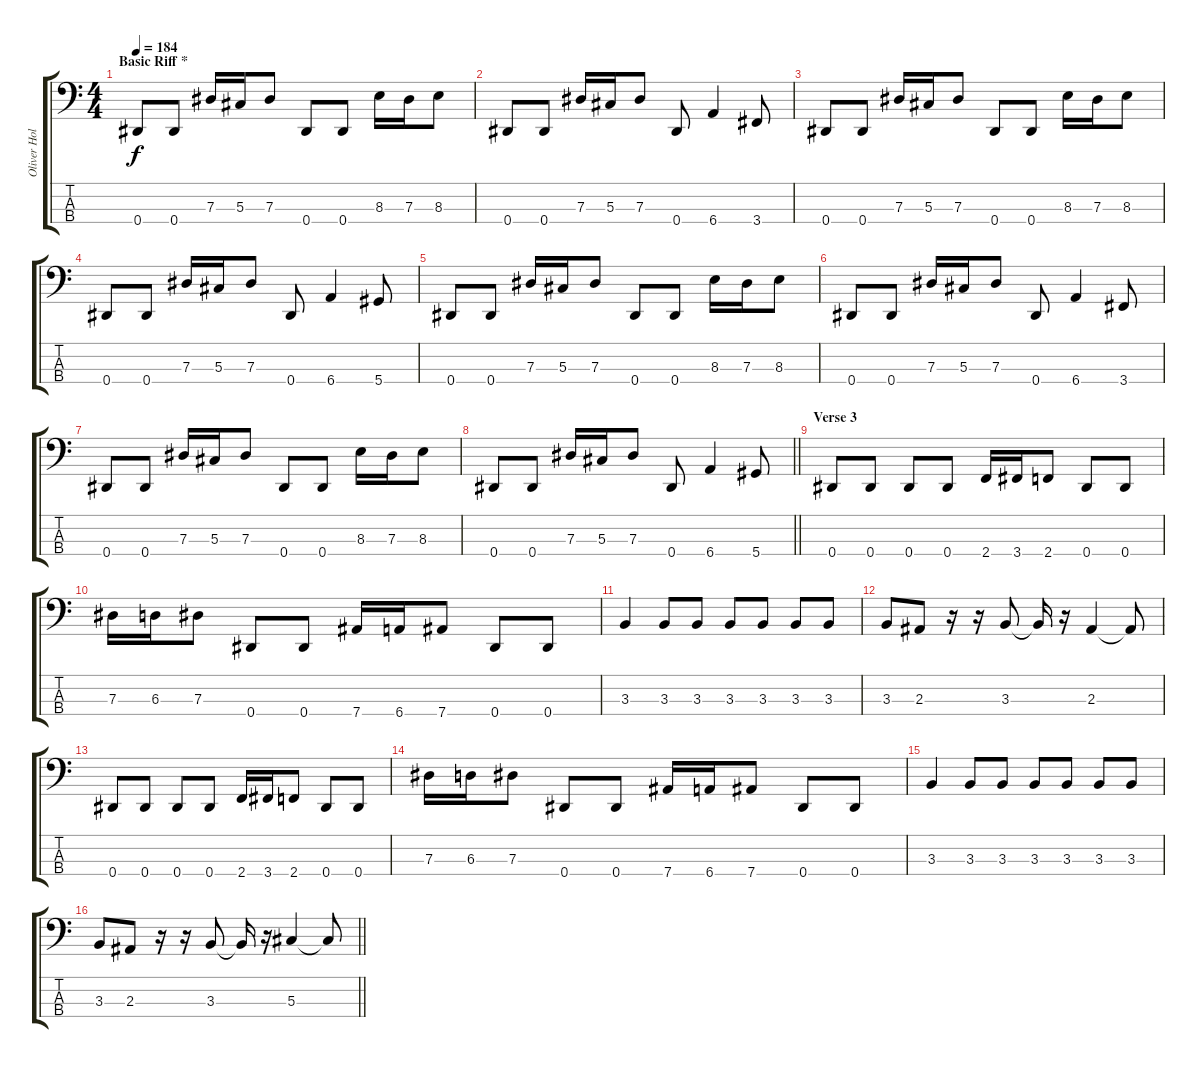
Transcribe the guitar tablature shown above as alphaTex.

\track ("Oliver Holzwarth" "Oliver Hol") {instrument electricbasspick}
\staff {score tabs}
\tuning (Gb2 Db2 Ab1 Eb1) {hide}
\ts (4 4)
\section ("" "Basic Riff *")
\tempo 184
\clef f4
\ks c
0.4.8{dy f} 0.4.8 7.3.16 5.3.16 7.3.8 0.4.8 0.4.8 8.3.16 7.3.16 8.3.8 |
0.4.8 0.4.8 7.3.16 5.3.16 7.3.8 0.4.8 6.4.4 3.4.8 |
0.4.8 0.4.8 7.3.16 5.3.16 7.3.8 0.4.8 0.4.8 8.3.16 7.3.16 8.3.8 |
0.4.8 0.4.8 7.3.16 5.3.16 7.3.8 0.4.8 6.4.4 5.4.8 |
0.4.8 0.4.8 7.3.16 5.3.16 7.3.8 0.4.8 0.4.8 8.3.16 7.3.16 8.3.8 |
0.4.8 0.4.8 7.3.16 5.3.16 7.3.8 0.4.8 6.4.4 3.4.8 |
0.4.8 0.4.8 7.3.16 5.3.16 7.3.8 0.4.8 0.4.8 8.3.16 7.3.16 8.3.8 |
\barLineRight lightlight
0.4.8 0.4.8 7.3.16 5.3.16 7.3.8 0.4.8 6.4.4 5.4.8 |
\section ("" "Verse 3")
0.4.8 0.4.8 0.4.8 0.4.8 2.4.16 3.4.16 2.4.8 0.4.8 0.4.8 |
7.3.16 6.3.16 7.3.8 0.4.8 0.4.8 7.4.16 6.4.16 7.4.8 0.4.8 0.4.8 |
3.3.4 3.3.8 3.3.8 3.3.8 3.3.8 3.3.8 3.3.8 |
3.3.8 2.3.8 r.16 r.16 3.3.8 3.3{t}.16 r.16 2.3.4 2.3{t}.8 |
0.4.8 0.4.8 0.4.8 0.4.8 2.4.16 3.4.16 2.4.8 0.4.8 0.4.8 |
7.3.16 6.3.16 7.3.8 0.4.8 0.4.8 7.4.16 6.4.16 7.4.8 0.4.8 0.4.8 |
3.3.4 3.3.8 3.3.8 3.3.8 3.3.8 3.3.8 3.3.8 |
\barLineRight lightlight
3.3.8 2.3.8 r.16 r.16 3.3.8 3.3{t}.16 r.16 5.3.4 5.3{t}.8
